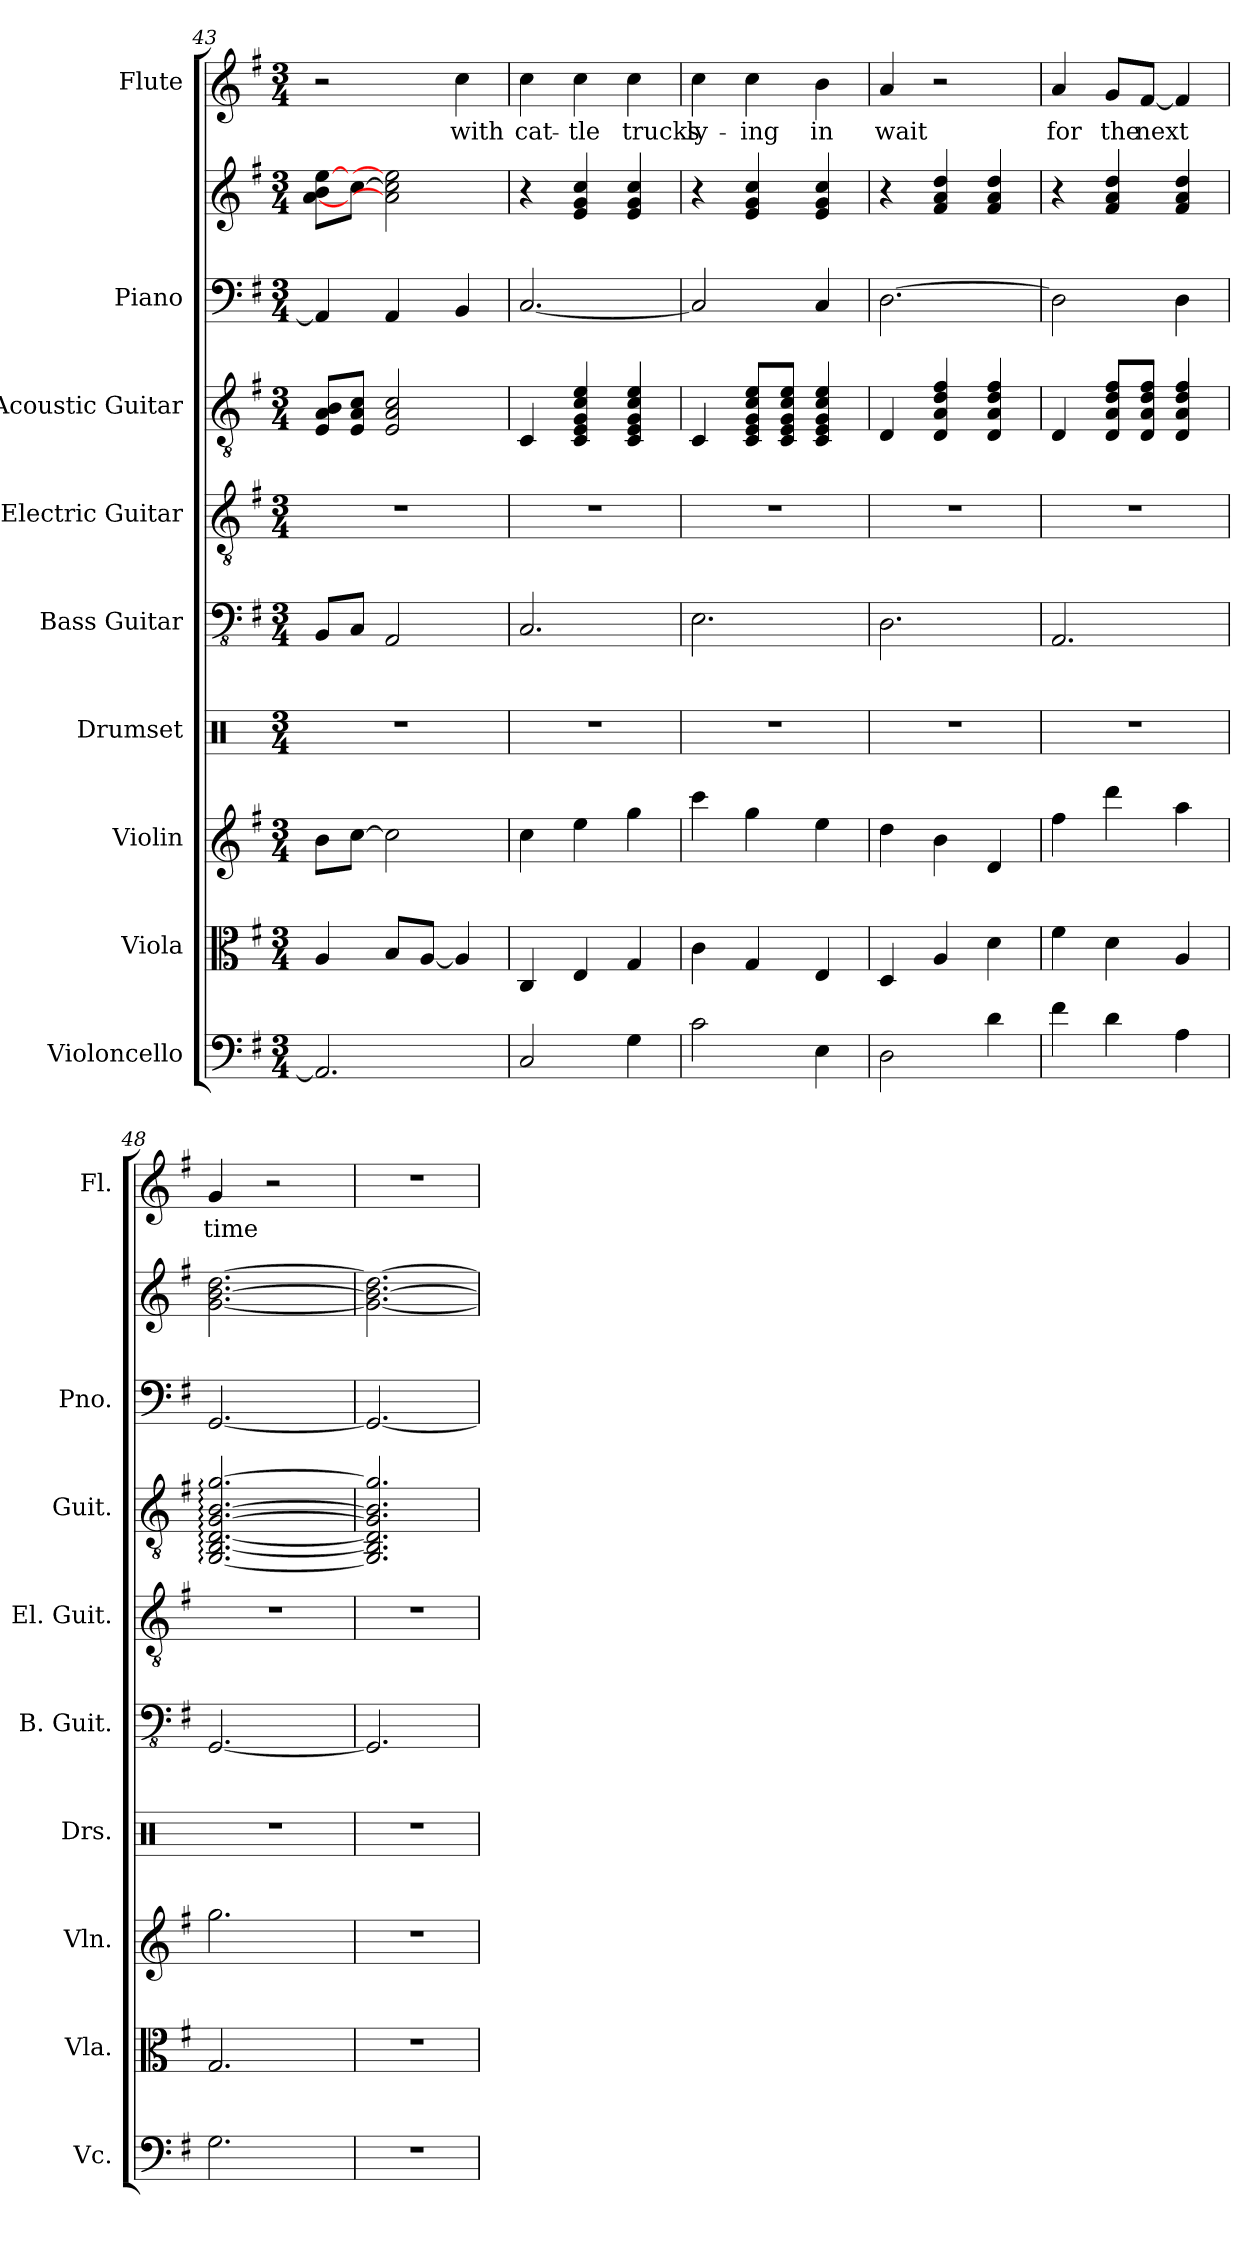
**kern	**kern	**kern	**kern	**kern	**kern	**kern	**kern	**kern	**kern	**text
*part9	*part8	*part7	*part6	*part5	*part4	*part3	*part2	*part2	*part1	*part1
*staff10	*staff9	*staff8	*staff7	*staff6	*staff5	*staff4	*staff3	*staff2	*staff1	*staff1
*I"Violoncello	*I"Viola	*I"Violin	*I"Drumset	*I"Bass Guitar	*I"Electric Guitar	*I"Acoustic Guitar	*I"Piano	*	*I"Flute	*
*I'Vc.	*I'Vla.	*I'Vln.	*I'Drs.	*I'B. Guit.	*I'El. Guit.	*I'Guit.	*I'Pno.	*	*I'Fl.	*
*clefF4	*clefC3	*clefG2	*clefX	*clefFv4	*clefGv2	*clefGv2	*clefF4	*clefG2	*clefG2	*
*k[f#]	*k[f#]	*k[f#]	*k[]	*k[f#]	*k[f#]	*k[f#]	*k[f#]	*k[f#]	*k[f#]	*
*M3/4	*M3/4	*M3/4	*M3/4	*M3/4	*M3/4	*M3/4	*M3/4	*M3/4	*M3/4	*
=43	=43	=43	=43	=43	=43	=43	=43	=43	=43	=43
2.AA/]	4A/	8b\L	2.r	8BBB/L	2.r	8E/ 8A/ 8B/L	4AA/]	[8a\ 8b\ [8ee\L	2r	.
.	.	[8cc\J	.	8CC/J	.	8E/ 8A/ 8c/J	.	[8cc\J	.	.
.	8B/L	2cc\]	.	2AAA/	.	2E/ 2A/ 2c/	4AA/	2a\] 2cc\] 2ee\]	.	.
.	[8A/J	.	.	.	.	.	.	.	.	.
.	4A/]	.	.	.	.	.	4BB/	.	4cc\	with
=44	=44	=44	=44	=44	=44	=44	=44	=44	=44	=44
2C/	4C/	4cc\	2.r	2.CC/	2.r	4C/	[2.C/	4r	4cc\	cat-
.	4E/	4ee\	.	.	.	4C/ 4E/ 4G/ 4c/ 4e/	.	4e/ 4g/ 4cc/	4cc\	-tle
4G\	4G/	4gg\	.	.	.	4C/ 4E/ 4G/ 4c/ 4e/	.	4e/ 4g/ 4cc/	4cc\	trucks
=45	=45	=45	=45	=45	=45	=45	=45	=45	=45	=45
2c\	4c\	4ccc\	2.r	2.EE\	2.r	4C/	2C/]	4r	4cc\	ly-
.	4G/	4gg\	.	.	.	8C/ 8E/ 8G/ 8c/ 8e/L	.	4e/ 4g/ 4cc/	4cc\	-ing
.	.	.	.	.	.	8C/ 8E/ 8G/ 8c/ 8e/J	.	.	.	.
4E\	4E/	4ee\	.	.	.	4C/ 4E/ 4G/ 4c/ 4e/	4C/	4e/ 4g/ 4cc/	4b\	in
=46	=46	=46	=46	=46	=46	=46	=46	=46	=46	=46
2D\	4D/	4dd\	2.r	2.DD\	2.r	4D/	[2.D\	4r	4a/	wait
.	4A/	4b\	.	.	.	4D/ 4A/ 4d/ 4f#/	.	4f#/ 4a/ 4dd/	2r	.
4d\	4d\	4d/	.	.	.	4D/ 4A/ 4d/ 4f#/	.	4f#/ 4a/ 4dd/	.	.
=47	=47	=47	=47	=47	=47	=47	=47	=47	=47	=47
4f#\	4f#\	4ff#\	2.r	2.AAA/	2.r	4D/	2D\]	4r	4a/	for
4d\	4d\	4ddd\	.	.	.	8D/ 8A/ 8d/ 8f#/L	.	4f#/ 4a/ 4dd/	8g/L	the
.	.	.	.	.	.	8D/ 8A/ 8d/ 8f#/J	.	.	[8f#/J	next
4A\	4A/	4aa\	.	.	.	4D/ 4A/ 4d/ 4f#/	4D\	4f#/ 4a/ 4dd/	4f#/]	.
=48	=48	=48	=48	=48	=48	=48	=48	=48	=48	=48
2.G\	2.G/	2.gg\	2.r	[2.GGG/	2.r	[2.GG/: [2.BB/: [2.D/: [2.G/: [2.B/: [2.g/:	[2.GG/	[2.g\ [2.b\ [2.dd\	4g/	time
.	.	.	.	.	.	.	.	.	2r	.
=49	=49	=49	=49	=49	=49	=49	=49	=49	=49	=49
2.r	2.r	2.r	2.r	2.GGG/]	2.r	2.GG/] 2.BB/] 2.D/] 2.G/] 2.B/] 2.g/]	2.GG/_	2.g\_ 2.b\_ 2.dd\_	2.r	.
=	=	=	=	=	=	=	=	=	=	=
*-	*-	*-	*-	*-	*-	*-	*-	*-	*-	*-
